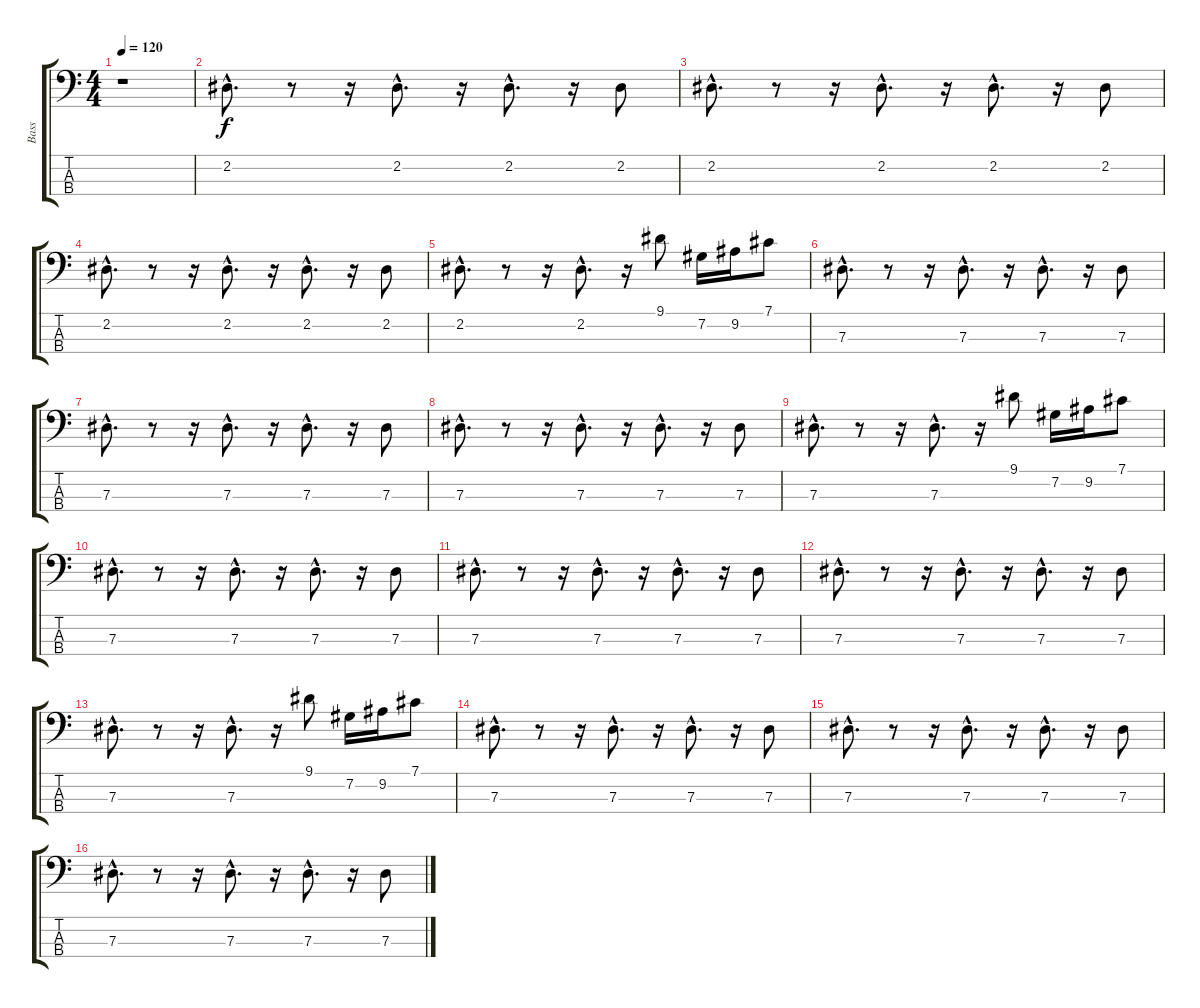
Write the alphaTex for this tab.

\track ("Bass" "Bass") {instrument fretlessbass}
\staff {score tabs}
\tuning (Gb2 Db2 Ab1 Eb1) {hide}
\ts (4 4)
\tempo 120
\clef f4
\ks c
r.1{dy f instrument fretlessbass} |
2.2{hac}.8{d} r.8 r.16 2.2{hac}.8{d} r.16 2.2{hac}.8{d} r.16 2.2.8 |
2.2{hac}.8{d} r.8 r.16 2.2{hac}.8{d} r.16 2.2{hac}.8{d} r.16 2.2.8 |
2.2{hac}.8{d} r.8 r.16 2.2{hac}.8{d} r.16 2.2{hac}.8{d} r.16 2.2.8 |
2.2{hac}.8{d} r.8 r.16 2.2{hac}.8{d} r.16 9.1.8 7.2.16 9.2.16 7.1.8 |
7.3{hac}.8{d} r.8 r.16 7.3{hac}.8{d} r.16 7.3{hac}.8{d} r.16 7.3.8 |
7.3{hac}.8{d} r.8 r.16 7.3{hac}.8{d} r.16 7.3{hac}.8{d} r.16 7.3.8 |
7.3{hac}.8{d} r.8 r.16 7.3{hac}.8{d} r.16 7.3{hac}.8{d} r.16 7.3.8 |
7.3{hac}.8{d} r.8 r.16 7.3{hac}.8{d} r.16 9.1.8 7.2.16 9.2.16 7.1.8 |
7.3{hac}.8{d} r.8 r.16 7.3{hac}.8{d} r.16 7.3{hac}.8{d} r.16 7.3.8 |
7.3{hac}.8{d} r.8 r.16 7.3{hac}.8{d} r.16 7.3{hac}.8{d} r.16 7.3.8 |
7.3{hac}.8{d} r.8 r.16 7.3{hac}.8{d} r.16 7.3{hac}.8{d} r.16 7.3.8 |
7.3{hac}.8{d} r.8 r.16 7.3{hac}.8{d} r.16 9.1.8 7.2.16 9.2.16 7.1.8 |
7.3{hac}.8{d} r.8 r.16 7.3{hac}.8{d} r.16 7.3{hac}.8{d} r.16 7.3.8 |
7.3{hac}.8{d} r.8 r.16 7.3{hac}.8{d} r.16 7.3{hac}.8{d} r.16 7.3.8 |
7.3{hac}.8{d} r.8 r.16 7.3{hac}.8{d} r.16 7.3{hac}.8{d} r.16 7.3.8
